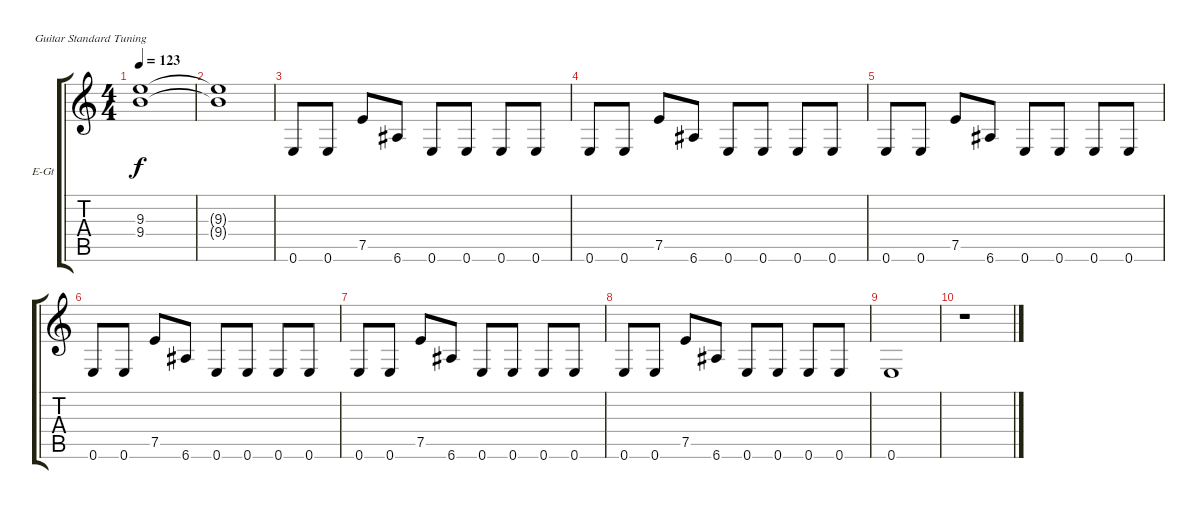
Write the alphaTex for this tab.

\bracketExtendMode groupsimilarinstruments
\firstSystemTrackNameOrientation horizontal
\otherSystemsTrackNameOrientation horizontal
\track ("Electric guitar 2" "E-Gt") {instrument distortionguitar}
\staff {score tabs}
\tuning (E4 B3 G3 D3 A2 E2)
\ts (4 4)
\tempo 123
\clef g2
\ks c
(9.3{t} 9.4{t}).1{dy f} |
(9.3{t} 9.4{t}).1 |
0.6.8 0.6.8 7.5.8 6.6.8 0.6.8 0.6.8 0.6.8 0.6.8 |
0.6.8 0.6.8 7.5.8 6.6.8 0.6.8 0.6.8 0.6.8 0.6.8 |
0.6.8 0.6.8 7.5.8 6.6.8 0.6.8 0.6.8 0.6.8 0.6.8 |
0.6.8 0.6.8 7.5.8 6.6.8 0.6.8 0.6.8 0.6.8 0.6.8 |
0.6.8 0.6.8 7.5.8 6.6.8 0.6.8 0.6.8 0.6.8 0.6.8 |
0.6.8 0.6.8 7.5.8 6.6.8 0.6.8 0.6.8 0.6.8 0.6.8 |
0.6.1 |
r.1
